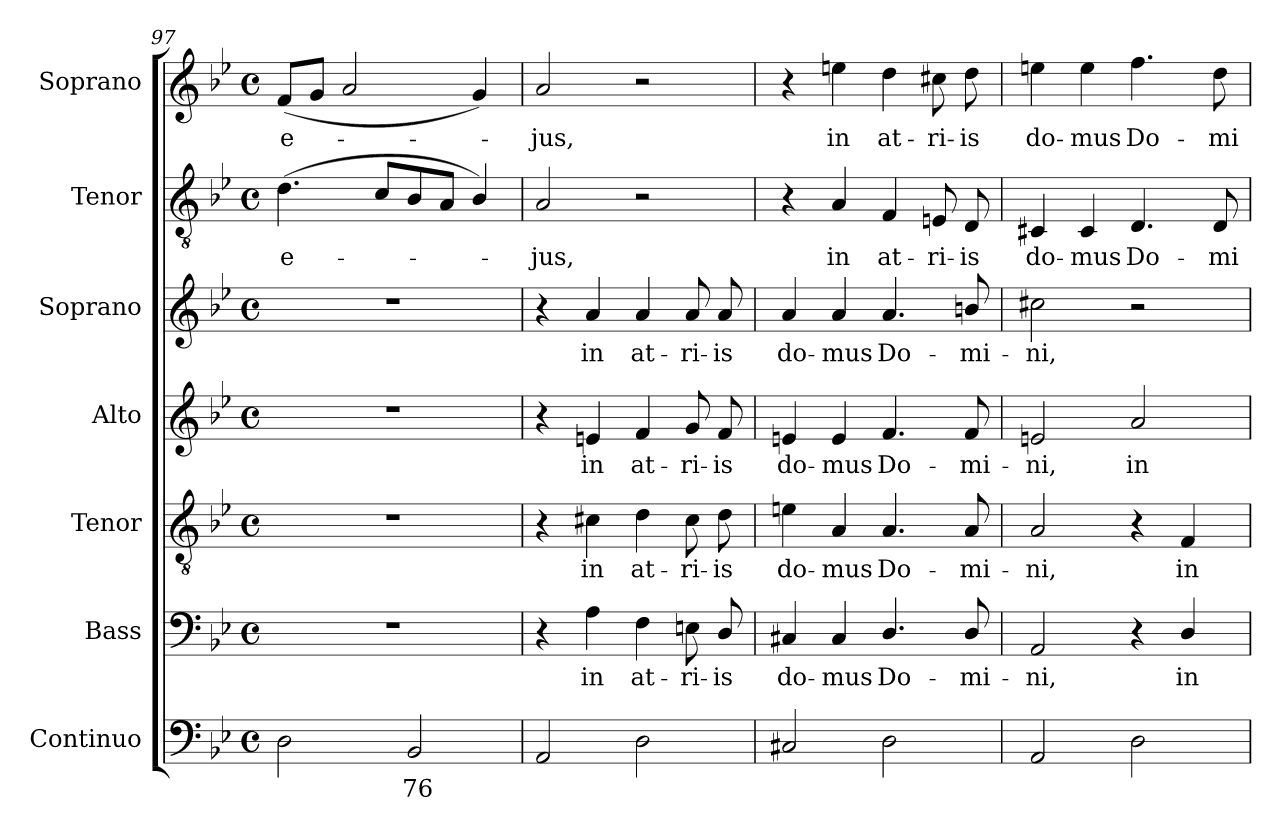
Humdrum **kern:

**kern	**text	**kern	**text	**kern	**text	**kern	**text	**kern	**text	**kern	**text	**kern	**text
*part7	*part7	*part6	*part6	*part5	*part5	*part4	*part4	*part3	*part3	*part2	*part2	*part1	*part1
*staff7	*staff7	*staff6	*staff6	*staff5	*staff5	*staff4	*staff4	*staff3	*staff3	*staff2	*staff2	*staff1	*staff1
*I"Continuo	*	*I"Bass	*	*I"Tenor	*	*I"Alto	*	*I"Soprano	*	*I"Tenor	*	*I"Soprano	*
*I'Cont.	*	*I'B.	*	*I'T.	*	*I'A.	*	*I'S.	*	*I'T.	*	*I'S.	*
*clefF4	*	*clefF4	*	*clefGv2	*	*clefG2	*	*clefG2	*	*clefGv2	*	*clefG2	*
*	*	*	*	*ITrd7c12	*	*	*	*	*	*ITrd7c12	*	*	*
*k[b-e-]	*	*k[b-e-]	*	*k[b-e-]	*	*k[b-e-]	*	*k[b-e-]	*	*k[b-e-]	*	*k[b-e-]	*
*B-:	*	*B-:	*	*B-:	*	*B-:	*	*B-:	*	*B-:	*	*B-:	*
*M4/4	*	*M4/4	*	*M4/4	*	*M4/4	*	*M4/4	*	*M4/4	*	*M4/4	*
*met(c)	*	*met(c)	*	*met(c)	*	*met(c)	*	*met(c)	*	*met(c)	*	*met(c)	*
=97	=97	=97	=97	=97	=97	=97	=97	=97	=97	=97	=97	=97	=97
!	!	!	!	!	!	!	!	!	!	!	!LO:LY:b:color=#000000	!	!
!	!	!	!	!	!	!	!	!	!	!	!	!	!LO:LY:b:color=#000000
2Di\	.	1r	.	1r	.	1r	.	1r	.	(4.Di\	e-	(8fi/L	e-
.	.	.	.	.	.	.	.	.	.	.	.	8gi/J	.
.	.	.	.	.	.	.	.	.	.	.	.	2ai/	.
.	.	.	.	.	.	.	.	.	.	8Ci/L	.	.	.
!	!LO:LY:b:color=#000000	!	!	!	!	!	!	!	!	!	!	!	!
2BB-i/	76	.	.	.	.	.	.	.	.	8BB-i/	.	.	.
.	.	.	.	.	.	.	.	.	.	8AAi/J	.	.	.
.	.	.	.	.	.	.	.	.	.	4BB-i/)	.	4gi/)	.
=98	=98	=98	=98	=98	=98	=98	=98	=98	=98	=98	=98	=98	=98
!	!	!	!	!	!	!	!	!	!	!	!LO:LY:b:color=#000000	!	!
!	!	!	!	!	!	!	!	!	!	!	!	!	!LO:LY:b:color=#000000
2AAi/	.	4r	.	4r	.	4r	.	4r	.	2AAi/	-jus,	2ai/	-jus,
!	!	!	!LO:LY:b:color=#000000	!	!	!	!	!	!	!	!	!	!
!	!	!	!	!	!LO:LY:b:color=#000000	!	!	!	!	!	!	!	!
!	!	!	!	!	!	!	!LO:LY:b:color=#000000	!	!	!	!	!	!
!	!	!	!	!	!	!	!	!	!LO:LY:b:color=#000000	!	!	!	!
.	.	4Ai\	in	4C#Xi\	in	4eni/	in	4ai/	in	.	.	.	.
!	!	!	!LO:LY:b:color=#000000	!	!	!	!	!	!	!	!	!	!
!	!	!	!	!	!LO:LY:b:color=#000000	!	!	!	!	!	!	!	!
!	!	!	!	!	!	!	!LO:LY:b:color=#000000	!	!	!	!	!	!
!	!	!	!	!	!	!	!	!	!LO:LY:b:color=#000000	!	!	!	!
2Di\	.	4Fi\	at-	4Di\	at-	4fi/	at-	4ai/	at-	2r	.	2r	.
!	!	!	!LO:LY:b:color=#000000	!	!	!	!	!	!	!	!	!	!
!	!	!	!	!	!LO:LY:b:color=#000000	!	!	!	!	!	!	!	!
!	!	!	!	!	!	!	!LO:LY:b:color=#000000	!	!	!	!	!	!
!	!	!	!	!	!	!	!	!	!LO:LY:b:color=#000000	!	!	!	!
.	.	8Eni\	-ri-	8C#i\	-ri-	8gi/	-ri-	8ai/	-ri-	.	.	.	.
!	!	!	!LO:LY:b:color=#000000	!	!	!	!	!	!	!	!	!	!
!	!	!	!	!	!LO:LY:b:color=#000000	!	!	!	!	!	!	!	!
!	!	!	!	!	!	!	!LO:LY:b:color=#000000	!	!	!	!	!	!
!	!	!	!	!	!	!	!	!	!LO:LY:b:color=#000000	!	!	!	!
.	.	8Di/	-is	8Di\	-is	8fi/	-is	8ai/	-is	.	.	.	.
=99	=99	=99	=99	=99	=99	=99	=99	=99	=99	=99	=99	=99	=99
!	!	!	!LO:LY:b:color=#000000	!	!	!	!	!	!	!	!	!	!
!	!	!	!	!	!LO:LY:b:color=#000000	!	!	!	!	!	!	!	!
!	!	!	!	!	!	!	!LO:LY:b:color=#000000	!	!	!	!	!	!
!	!	!	!	!	!	!	!	!	!LO:LY:b:color=#000000	!	!	!	!
2C#Xi/	.	4C#Xi/	do-	4Eni\	do-	4eni/	do-	4ai/	do-	4r	.	4r	.
!	!	!	!LO:LY:b:color=#000000	!	!	!	!	!	!	!	!	!	!
!	!	!	!	!	!LO:LY:b:color=#000000	!	!	!	!	!	!	!	!
!	!	!	!	!	!	!	!LO:LY:b:color=#000000	!	!	!	!	!	!
!	!	!	!	!	!	!	!	!	!LO:LY:b:color=#000000	!	!	!	!
!	!	!	!	!	!	!	!	!	!	!	!LO:LY:b:color=#000000	!	!
!	!	!	!	!	!	!	!	!	!	!	!	!	!LO:LY:b:color=#000000
.	.	4C#i/	-mus	4AAi/	-mus	4ei/	-mus	4ai/	-mus	4AAi/	in	4eeni\	in
!	!	!	!LO:LY:b:color=#000000	!	!	!	!	!	!	!	!	!	!
!	!	!	!	!	!LO:LY:b:color=#000000	!	!	!	!	!	!	!	!
!	!	!	!	!	!	!	!LO:LY:b:color=#000000	!	!	!	!	!	!
!	!	!	!	!	!	!	!	!	!LO:LY:b:color=#000000	!	!	!	!
!	!	!	!	!	!	!	!	!	!	!	!LO:LY:b:color=#000000	!	!
!	!	!	!	!	!	!	!	!	!	!	!	!	!LO:LY:b:color=#000000
2Di\	.	4.Di/	Do-	4.AAi/	Do-	4.fi/	Do-	4.ai/	Do-	4FFi/	at-	4ddi\	at-
!	!	!	!	!	!	!	!	!	!	!	!LO:LY:b:color=#000000	!	!
!	!	!	!	!	!	!	!	!	!	!	!	!	!LO:LY:b:color=#000000
.	.	.	.	.	.	.	.	.	.	8EEni/	-ri-	8cc#Xi\	-ri-
!	!	!	!LO:LY:b:color=#000000	!	!	!	!	!	!	!	!	!	!
!	!	!	!	!	!LO:LY:b:color=#000000	!	!	!	!	!	!	!	!
!	!	!	!	!	!	!	!LO:LY:b:color=#000000	!	!	!	!	!	!
!	!	!	!	!	!	!	!	!	!LO:LY:b:color=#000000	!	!	!	!
!	!	!	!	!	!	!	!	!	!	!	!LO:LY:b:color=#000000	!	!
!	!	!	!	!	!	!	!	!	!	!	!	!	!LO:LY:b:color=#000000
.	.	8Di/	-mi-	8AAi/	-mi-	8fi/	-mi-	8bni/	-mi-	8DDi/	-is	8ddi\	-is
=100	=100	=100	=100	=100	=100	=100	=100	=100	=100	=100	=100	=100	=100
!	!	!	!LO:LY:b:color=#000000	!	!	!	!	!	!	!	!	!	!
!	!	!	!	!	!LO:LY:b:color=#000000	!	!	!	!	!	!	!	!
!	!	!	!	!	!	!	!LO:LY:b:color=#000000	!	!	!	!	!	!
!	!	!	!	!	!	!	!	!	!LO:LY:b:color=#000000	!	!	!	!
!	!	!	!	!	!	!	!	!	!	!	!LO:LY:b:color=#000000	!	!
!	!	!	!	!	!	!	!	!	!	!	!	!	!LO:LY:b:color=#000000
2AAi/	.	2AAi/	-ni,	2AAi/	-ni,	2eni/	-ni,	2cc#Xi\	-ni,	4CC#Xi/	do-	4eeni\	do-
!	!	!	!	!	!	!	!	!	!	!	!LO:LY:b:color=#000000	!	!
!	!	!	!	!	!	!	!	!	!	!	!	!	!LO:LY:b:color=#000000
.	.	.	.	.	.	.	.	.	.	4CC#i/	-mus	4eei\	-mus
!	!	!	!	!	!	!	!LO:LY:b:color=#000000	!	!	!	!	!	!
!	!	!	!	!	!	!	!	!	!	!	!LO:LY:b:color=#000000	!	!
!	!	!	!	!	!	!	!	!	!	!	!	!	!LO:LY:b:color=#000000
2Di\	.	4r	.	4r	.	2ai/	in	2r	.	4.DDi/	Do-	4.ffi\	Do-
!	!	!	!LO:LY:b:color=#000000	!	!	!	!	!	!	!	!	!	!
!	!	!	!	!	!LO:LY:b:color=#000000	!	!	!	!	!	!	!	!
.	.	4Di/	in	4FFi/	in	.	.	.	.	.	.	.	.
!	!	!	!	!	!	!	!	!	!	!	!LO:LY:b:color=#000000	!	!
!	!	!	!	!	!	!	!	!	!	!	!	!	!LO:LY:b:color=#000000
.	.	.	.	.	.	.	.	.	.	8DDi/	-mi-	8ddi\	-mi-
=	=	=	=	=	=	=	=	=	=	=	=	=	=
*-	*-	*-	*-	*-	*-	*-	*-	*-	*-	*-	*-	*-	*-
